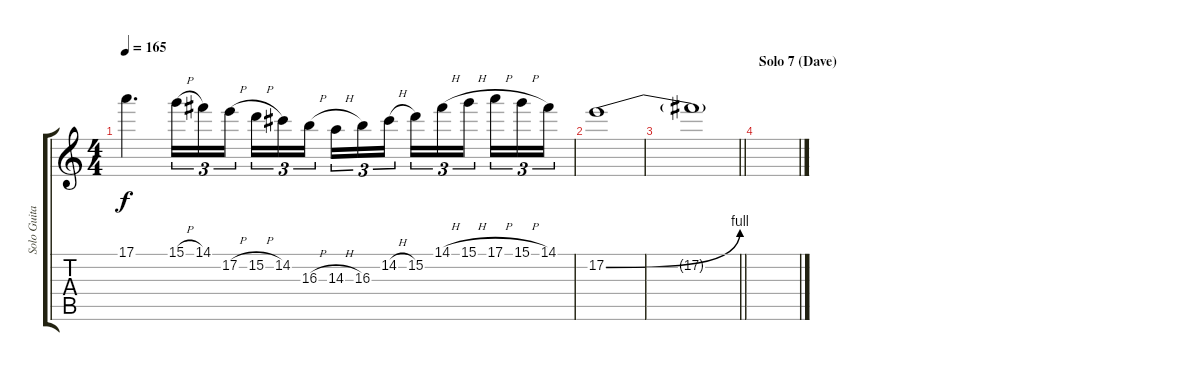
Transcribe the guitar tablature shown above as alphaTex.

\track ("Solo Guitar (Chris)" "Solo Guita") {instrument distortionguitar}
\staff {score tabs}
\tuning (E4 B3 G3 D3 A2 E2) {hide}
\ts (4 4)
\tempo 165
\clef g2
\ks c
17.1.4{d dy f} 15.1{h}.16{tu (3 2)} 14.1.16{tu (3 2)} 17.2{h}.16{tu (3 2)} 15.2{h}.16{tu (3 2)} 14.2.16{tu (3 2)} 16.3{h}.16{tu (3 2) beam splitsecondary} 14.3{h}.16{tu (3 2)} 16.3.16{tu (3 2)} 14.2{h}.16{tu (3 2)} 15.2.16{tu (3 2)} 14.1{h}.16{tu (3 2)} 15.1{h}.16{tu (3 2) beam splitsecondary} 17.1{h}.16{tu (3 2)} 15.1{h}.16{tu (3 2)} 14.1.16{tu (3 2)} |
17.2{be (bend 0 0 60 4)}.1 |
\barLineRight lightlight
17.2{t}.1 |
\section ("" "Solo 7 (Dave)")
